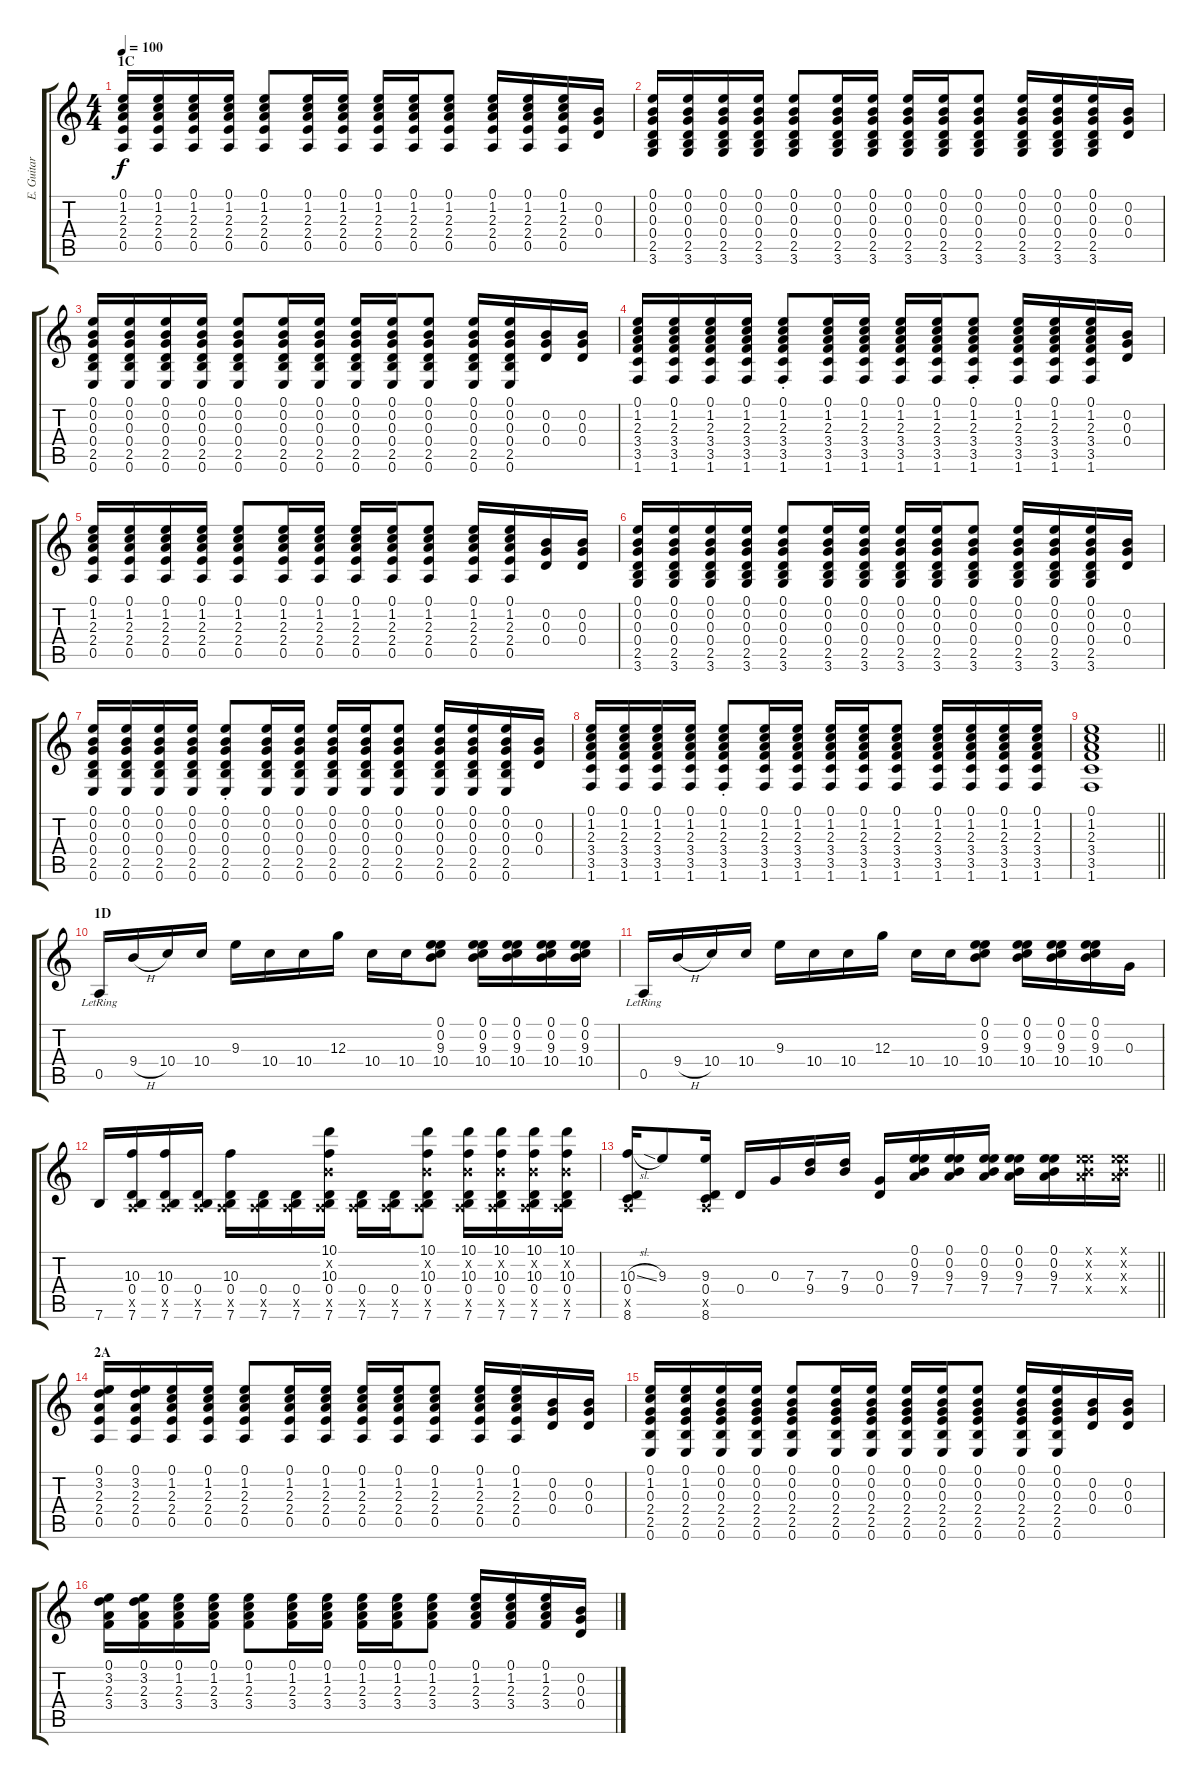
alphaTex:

\track ("E. Guitar II" "E. Guitar ") {instrument electricguitarclean}
\staff {score tabs}
\tuning (E4 B3 G3 D3 A2 E2) {hide}
\ts (4 4)
\section ("" "1C")
\tempo 100
\clef g2
\ks c
(0.1 1.2 2.3 2.4 0.5).16{dy f} (0.1 1.2 2.3 2.4 0.5).16 (0.1 1.2 2.3 2.4 0.5).16 (0.1 1.2 2.3 2.4 0.5).16 (0.1 1.2 2.3 2.4 0.5).8 (0.1 1.2 2.3 2.4 0.5).16 (0.1 1.2 2.3 2.4 0.5).16 (0.1 1.2 2.3 2.4 0.5).16 (0.1 1.2 2.3 2.4 0.5).16 (0.1 1.2 2.3 2.4 0.5).8 (0.1 1.2 2.3 2.4 0.5).16 (0.1 1.2 2.3 2.4 0.5).16 (0.1 1.2 2.3 2.4 0.5).16 (0.2 0.3 0.4).16 |
(0.1 0.2 0.3 0.4 2.5 3.6).16 (0.1 0.2 0.3 0.4 2.5 3.6).16 (0.1 0.2 0.3 0.4 2.5 3.6).16 (0.1 0.2 0.3 0.4 2.5 3.6).16 (0.1 0.2 0.3 0.4 2.5 3.6).8 (0.1 0.2 0.3 0.4 2.5 3.6).16 (0.1 0.2 0.3 0.4 2.5 3.6).16 (0.1 0.2 0.3 0.4 2.5 3.6).16 (0.1 0.2 0.3 0.4 2.5 3.6).16 (0.1 0.2 0.3 0.4 2.5 3.6).8 (0.1 0.2 0.3 0.4 2.5 3.6).16 (0.1 0.2 0.3 0.4 2.5 3.6).16 (0.1 0.2 0.3 0.4 2.5 3.6).16 (0.2 0.3 0.4).16 |
(0.1 0.2 0.3 0.4 2.5 0.6).16 (0.1 0.2 0.3 0.4 2.5 0.6).16 (0.1 0.2 0.3 0.4 2.5 0.6).16 (0.1 0.2 0.3 0.4 2.5 0.6).16 (0.1 0.2 0.3 0.4 2.5 0.6).8 (0.1 0.2 0.3 0.4 2.5 0.6).16 (0.1 0.2 0.3 0.4 2.5 0.6).16 (0.1 0.2 0.3 0.4 2.5 0.6).16 (0.1 0.2 0.3 0.4 2.5 0.6).16 (0.1 0.2 0.3 0.4 2.5 0.6).8 (0.1 0.2 0.3 0.4 2.5 0.6).16 (0.1 0.2 0.3 0.4 2.5 0.6).16 (0.2 0.3 0.4).16 (0.2 0.3 0.4).16 |
(0.1 1.2 2.3 3.4 3.5 1.6).16 (0.1 1.2 2.3 3.4 3.5 1.6).16 (0.1 1.2 2.3 3.4 3.5 1.6).16 (0.1 1.2 2.3 3.4 3.5 1.6).16 (0.1{st} 1.2{st} 2.3{st} 3.4{st} 3.5{st} 1.6{st}).8 (0.1 1.2 2.3 3.4 3.5 1.6).16 (0.1 1.2 2.3 3.4 3.5 1.6).16 (0.1 1.2 2.3 3.4 3.5 1.6).16 (0.1 1.2 2.3 3.4 3.5 1.6).16 (0.1{st} 1.2{st} 2.3{st} 3.4{st} 3.5{st} 1.6{st}).8 (0.1 1.2 2.3 3.4 3.5 1.6).16 (0.1 1.2 2.3 3.4 3.5 1.6).16 (0.1 1.2 2.3 3.4 3.5 1.6).16 (0.2 0.3 0.4).16 |
(0.1 1.2 2.3 2.4 0.5).16 (0.1 1.2 2.3 2.4 0.5).16 (0.1 1.2 2.3 2.4 0.5).16 (0.1 1.2 2.3 2.4 0.5).16 (0.1 1.2 2.3 2.4 0.5).8 (0.1 1.2 2.3 2.4 0.5).16 (0.1 1.2 2.3 2.4 0.5).16 (0.1 1.2 2.3 2.4 0.5).16 (0.1 1.2 2.3 2.4 0.5).16 (0.1 1.2 2.3 2.4 0.5).8 (0.1 1.2 2.3 2.4 0.5).16 (0.1 1.2 2.3 2.4 0.5).16 (0.2 0.3 0.4).16 (0.2 0.3 0.4).16 |
(0.1 0.2 0.3 0.4 2.5 3.6).16 (0.1 0.2 0.3 0.4 2.5 3.6).16 (0.1 0.2 0.3 0.4 2.5 3.6).16 (0.1 0.2 0.3 0.4 2.5 3.6).16 (0.1 0.2 0.3 0.4 2.5 3.6).8 (0.1 0.2 0.3 0.4 2.5 3.6).16 (0.1 0.2 0.3 0.4 2.5 3.6).16 (0.1 0.2 0.3 0.4 2.5 3.6).16 (0.1 0.2 0.3 0.4 2.5 3.6).16 (0.1 0.2 0.3 0.4 2.5 3.6).8 (0.1 0.2 0.3 0.4 2.5 3.6).16 (0.1 0.2 0.3 0.4 2.5 3.6).16 (0.1 0.2 0.3 0.4 2.5 3.6).16 (0.2 0.3 0.4).16 |
(0.1 0.2 0.3 0.4 2.5 0.6).16 (0.1 0.2 0.3 0.4 2.5 0.6).16 (0.1 0.2 0.3 0.4 2.5 0.6).16 (0.1 0.2 0.3 0.4 2.5 0.6).16 (0.1{st} 0.2{st} 0.3{st} 0.4{st} 2.5{st} 0.6{st}).8 (0.1 0.2 0.3 0.4 2.5 0.6).16 (0.1 0.2 0.3 0.4 2.5 0.6).16 (0.1 0.2 0.3 0.4 2.5 0.6).16 (0.1 0.2 0.3 0.4 2.5 0.6).16 (0.1 0.2 0.3 0.4 2.5 0.6).8 (0.1 0.2 0.3 0.4 2.5 0.6).16 (0.1 0.2 0.3 0.4 2.5 0.6).16 (0.1 0.2 0.3 0.4 2.5 0.6).16 (0.2 0.3 0.4).16 |
(0.1 1.2 2.3 3.4 3.5 1.6).16 (0.1 1.2 2.3 3.4 3.5 1.6).16 (0.1 1.2 2.3 3.4 3.5 1.6).16 (0.1 1.2 2.3 3.4 3.5 1.6).16 (0.1{st} 1.2{st} 2.3{st} 3.4{st} 3.5{st} 1.6{st}).8 (0.1 1.2 2.3 3.4 3.5 1.6).16 (0.1 1.2 2.3 3.4 3.5 1.6).16 (0.1 1.2 2.3 3.4 3.5 1.6).16 (0.1 1.2 2.3 3.4 3.5 1.6).16 (0.1 1.2 2.3 3.4 3.5 1.6).8 (0.1 1.2 2.3 3.4 3.5 1.6).16 (0.1 1.2 2.3 3.4 3.5 1.6).16 (0.1 1.2 2.3 3.4 3.5 1.6).16 (0.1 1.2 2.3 3.4 3.5 1.6).16 |
\barLineRight lightlight
(0.1 1.2 2.3 3.4 3.5 1.6).1 |
\section ("" "1D")
0.5{lr}.16 9.4{h}.16 10.4.16 10.4.16 9.3.16 10.4.16 10.4.16 12.3.16 10.4.16 10.4.16 (0.1 0.2 9.3 10.4).8 (0.1 0.2 9.3 10.4).16 (0.1 0.2 9.3 10.4).16 (0.1 0.2 9.3 10.4).16 (0.1 0.2 9.3 10.4).16 |
0.5{lr}.16 9.4{h}.16 10.4.16 10.4.16 9.3.16 10.4.16 10.4.16 12.3.16 10.4.16 10.4.16 (0.1 0.2 9.3 10.4).8 (0.1 0.2 9.3 10.4).16 (0.1 0.2 9.3 10.4).16 (0.1 0.2 9.3 10.4).16 0.3.16 |
7.6.16 (10.3 0.4 0.5{x} 7.6).16 (10.3 0.4 0.5{x} 7.6).16 (0.4 0.5{x} 7.6).16 (10.3 0.4 0.5{x} 7.6).16 (0.4 0.5{x} 7.6).16 (0.4 0.5{x} 7.6).16 (10.1 0.2{x} 10.3 0.4 0.5{x} 7.6).16 (0.4 0.5{x} 7.6).16 (0.4 0.5{x} 7.6).16 (10.1 0.2{x} 10.3 0.4 0.5{x} 7.6).8 (10.1 0.2{x} 10.3 0.4 0.5{x} 7.6).16 (10.1 0.2{x} 10.3 0.4 0.5{x} 7.6).16 (10.1 0.2{x} 10.3 0.4 0.5{x} 7.6).16 (10.1 0.2{x} 10.3 0.4 0.5{x} 7.6).16 |
\barLineRight lightlight
(10.3{sl} 0.4 0.5{x} 8.6).16 9.3.8 (9.3 0.4 0.5{x} 8.6).16 0.4.16 0.3.16 (7.3 9.4).16 (7.3 9.4).16 (0.3 0.4).16 (0.1 0.2 9.3 7.4).16 (0.1 0.2 9.3 7.4).16 (0.1 0.2 9.3 7.4).16 (0.1 0.2 9.3 7.4).16 (0.1 0.2 9.3 7.4).16 (0.1{x} 0.2{x} 9.3{x} 7.4{x}).16 (0.1{x} 0.2{x} 9.3{x} 7.4{x}).16 |
\section ("" "2A")
(0.1 3.2 2.3 2.4 0.5).16 (0.1 3.2 2.3 2.4 0.5).16 (0.1 1.2 2.3 2.4 0.5).16 (0.1 1.2 2.3 2.4 0.5).16 (0.1 1.2 2.3 2.4 0.5).8 (0.1 1.2 2.3 2.4 0.5).16 (0.1 1.2 2.3 2.4 0.5).16 (0.1 1.2 2.3 2.4 0.5).16 (0.1 1.2 2.3 2.4 0.5).16 (0.1 1.2 2.3 2.4 0.5).8 (0.1 1.2 2.3 2.4 0.5).16 (0.1 1.2 2.3 2.4 0.5).16 (0.2 0.3 0.4).16 (0.2 0.3 0.4).16 |
(0.1 1.2 0.3 2.4 2.5 0.6).16 (0.1 1.2 0.3 2.4 2.5 0.6).16 (0.1 0.2 0.3 2.4 2.5 0.6).16 (0.1 0.2 0.3 2.4 2.5 0.6).16 (0.1 0.2 0.3 2.4 2.5 0.6).8 (0.1 0.2 0.3 2.4 2.5 0.6).16 (0.1 0.2 0.3 2.4 2.5 0.6).16 (0.1 0.2 0.3 2.4 2.5 0.6).16 (0.1 0.2 0.3 2.4 2.5 0.6).16 (0.1 0.2 0.3 2.4 2.5 0.6).8 (0.1 0.2 0.3 2.4 2.5 0.6).16 (0.1 0.2 0.3 2.4 2.5 0.6).16 (0.2 0.3 0.4).16 (0.2 0.3 0.4).16 |
(0.1 3.2 2.3 3.4).16 (0.1 3.2 2.3 3.4).16 (0.1 1.2 2.3 3.4).16 (0.1 1.2 2.3 3.4).16 (0.1 1.2 2.3 3.4).8 (0.1 1.2 2.3 3.4).16 (0.1 1.2 2.3 3.4).16 (0.1 1.2 2.3 3.4).16 (0.1 1.2 2.3 3.4).16 (0.1 1.2 2.3 3.4).8 (0.1 1.2 2.3 3.4).16 (0.1 1.2 2.3 3.4).16 (0.1 1.2 2.3 3.4).16 (0.2 0.3 0.4).16
